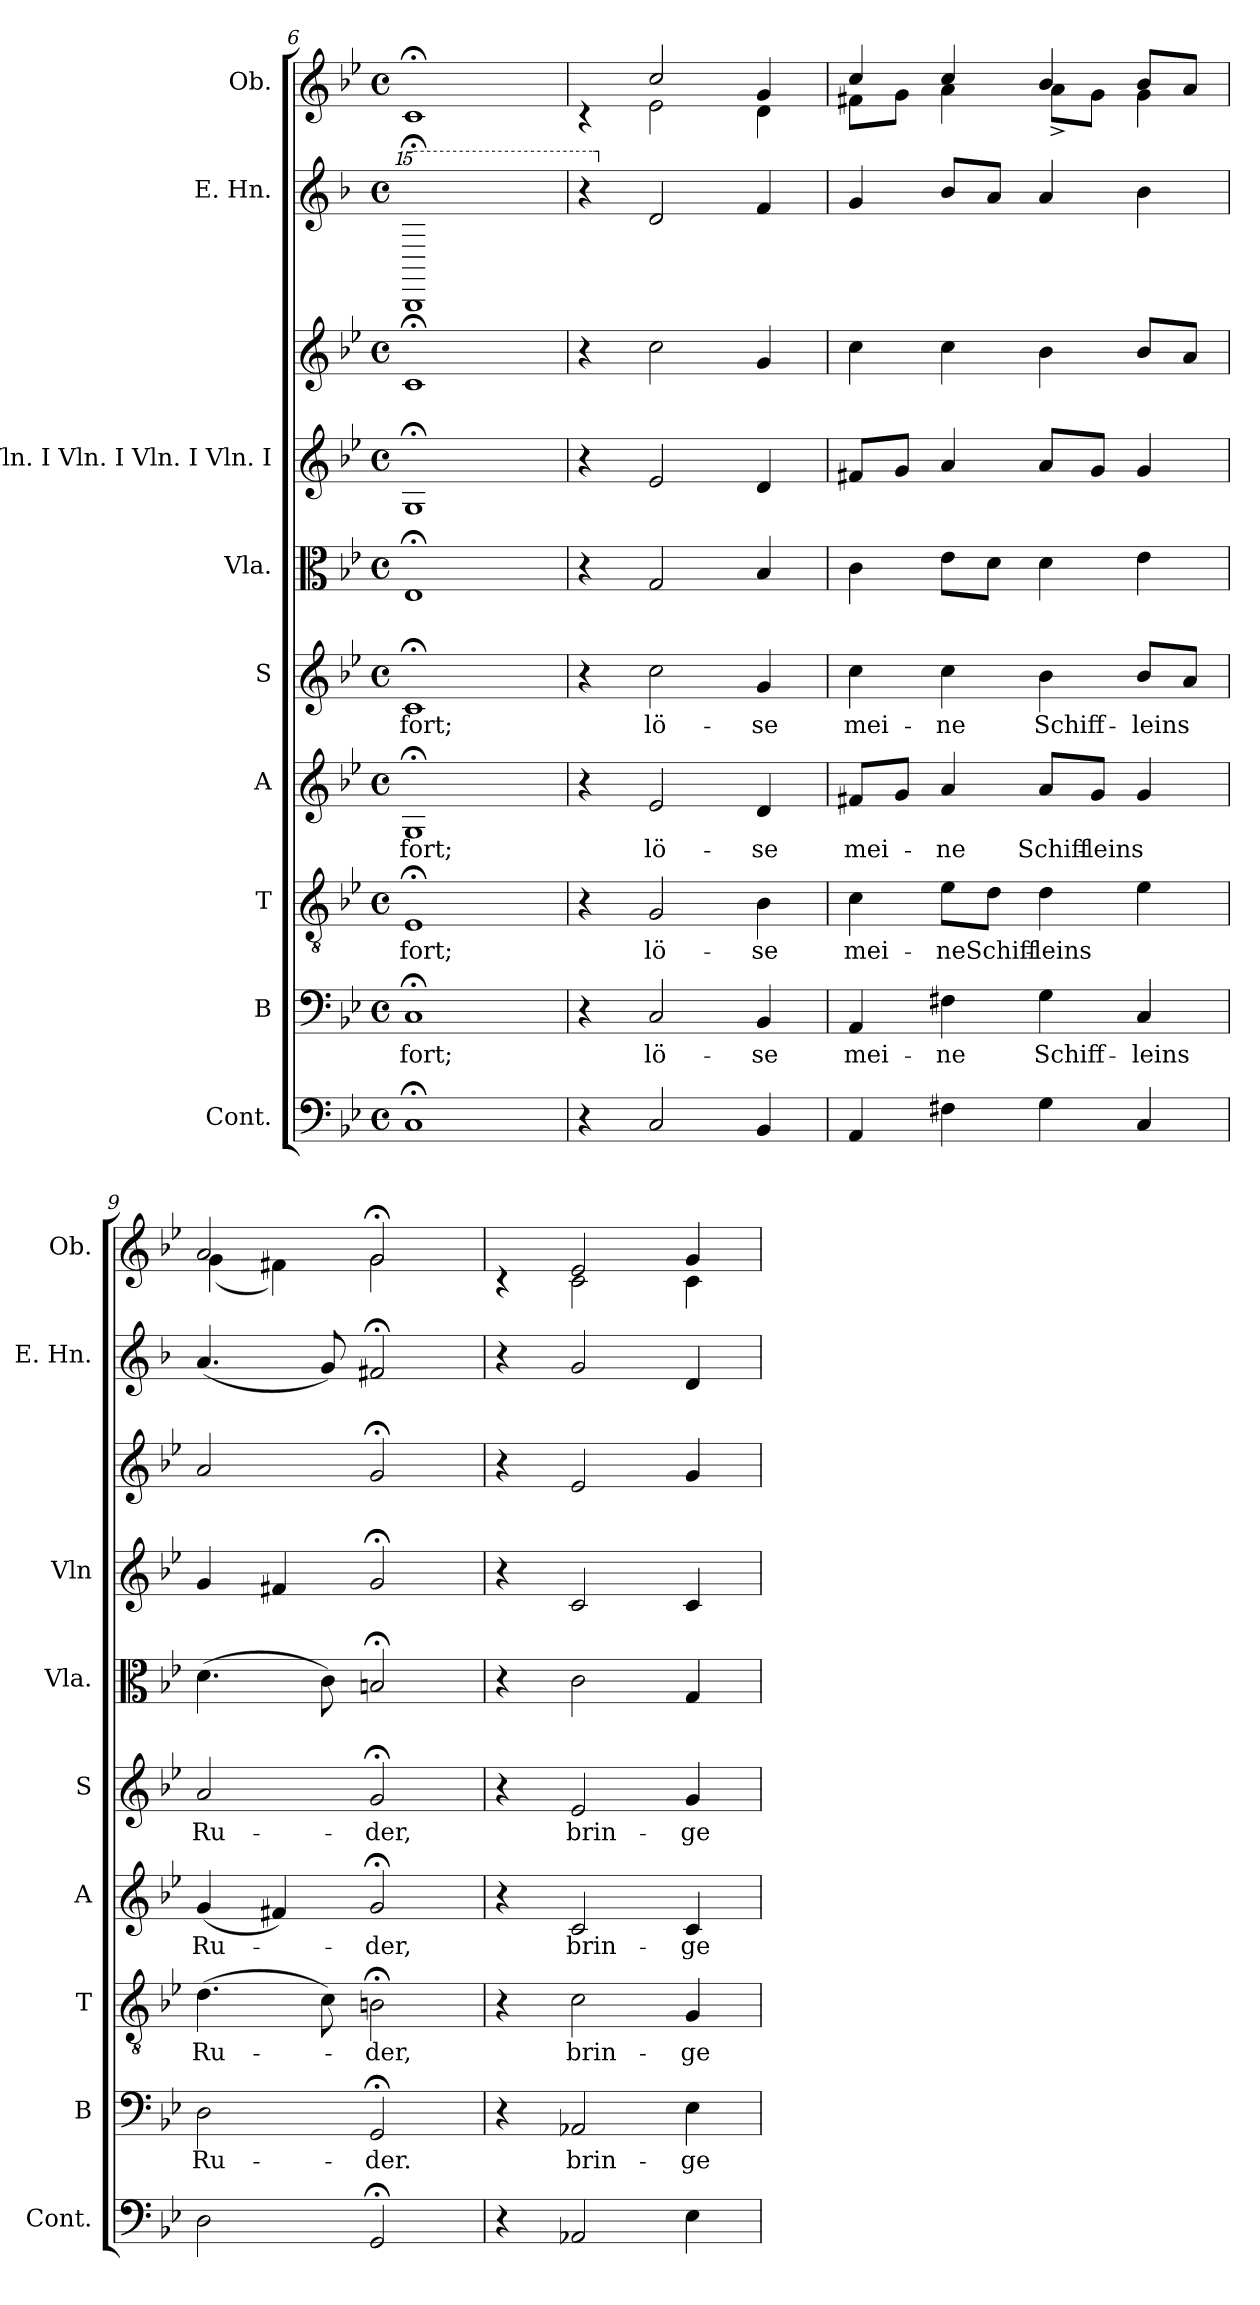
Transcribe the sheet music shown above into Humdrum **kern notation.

**kern	**kern	**text	**kern	**text	**kern	**text	**kern	**text	**kern	**kern	**kern	**kern	**kern
*part9	*part8	*part8	*part7	*part7	*part6	*part6	*part5	*part5	*part4	*part3	*part3	*part2	*part1
*staff10	*staff9	*staff9	*staff8	*staff8	*staff7	*staff7	*staff6	*staff6	*staff5	*staff4	*staff3	*staff2	*staff1
*I"Cont.	*I"B	*	*I"T	*	*I"A	*	*I"S	*	*I"Vla.	*I"Vln. I Vln. I Vln. I Vln. I	*	*I"E. Hn.	*I"Ob.
*I'Cont.	*I'B	*	*I'T	*	*I'A	*	*I'S	*	*I'Vla.	*I'Vln	*	*I'E. Hn.	*I'Ob.
*clefF4	*clefF4	*	*clefGv2	*	*clefG2	*	*clefG2	*	*clefC3	*clefG2	*clefG2	*clefG2	*clefG2
*	*	*	*	*	*	*	*	*	*	*	*	*ITrd-3c-5	*
*k[b-e-]	*k[b-e-]	*	*k[b-e-]	*	*k[b-e-]	*	*k[b-e-]	*	*k[b-e-]	*k[b-e-]	*k[b-e-]	*k[b-e-]	*k[b-e-]
*B-:	*B-:	*	*B-:	*	*B-:	*	*B-:	*	*B-:	*B-:	*B-:	*B-:	*B-:
*M4/4	*M4/4	*	*M4/4	*	*M4/4	*	*M4/4	*	*M4/4	*M4/4	*M4/4	*M4/4	*M4/4
*met(c)	*met(c)	*	*met(c)	*	*met(c)	*	*met(c)	*	*met(c)	*met(c)	*met(c)	*met(c)	*met(c)
=6	=6	=6	=6	=6	=6	=6	=6	=6	=6	=6	=6	=6	=6
!	!	!LO:LY:b	!	!LO:LY:b	!	!LO:LY:b	!	!LO:LY:b	!	!	!	!	!
*	*	*	*	*	*	*	*	*	*	*	*	*15ma	*
1C;	1C;	fort;	1E-;	fort;	1G;	fort;	1c;	fort;	1E-;	1G;	1c;	1e-;	1c;
!!LO:PB:g=z
=7	=7	=7	=7	=7	=7	=7	=7	=7	=7	=7	=7	=7	=7
*	*	*	*	*	*	*	*	*	*	*	*	*	*^
4r	4r	.	4r	.	4r	.	4r	.	4r	4r	4r	4r	4ryy	4rc
!	!	!LO:LY:b	!	!LO:LY:b	!	!LO:LY:b	!	!LO:LY:b	!	!	!	!	!	!
*	*	*	*	*	*	*	*	*	*	*	*	*X15ma	*	*
2C/	2C/	lö-	2G/	lö-	2e-/	lö-	2cc\	lö-	2G/	2e-/	2cc\	2g/	2cc/	2e-\
!	!	!LO:LY:b	!	!LO:LY:b	!	!LO:LY:b	!	!LO:LY:b	!	!	!	!	!	!
4BB-/	4BB-/	-se	4B-\	-se	4d/	-se	4g/	-se	4B-/	4d/	4g/	4b-/	4g/	4d\
=8	=8	=8	=8	=8	=8	=8	=8	=8	=8	=8	=8	=8	=8	=8
!	!	!LO:LY:b	!	!LO:LY:b	!	!LO:LY:b	!	!LO:LY:b	!	!	!	!	!	!
4AA/	4AA/	mei-	4c\	mei-	8f#X/L	mei-	4cc\	mei-	4c\	8f#X/L	4cc\	4cc/	4cc/	8f#X\L
.	.	.	.	.	8g/J	.	.	.	.	8g/J	.	.	.	8g\J
!	!	!LO:LY:b	!	!LO:LY:b	!	!LO:LY:b	!	!LO:LY:b	!	!	!	!	!	!
4F#X\	4F#X\	-ne	8e-\L	-ne	4a/	-ne	4cc\	-ne	8e-\L	4a/	4cc\	8ee-/L	4cc/	4a\
!	!	!	!	!LO:LY:b	!	!	!	!	!	!	!	!	!	!
.	.	.	8d\J	Schiff-	.	.	.	.	8d\J	.	.	8dd/J	.	.
!	!	!LO:LY:b	!	!LO:LY:b	!	!LO:LY:b	!	!LO:LY:b	!	!	!	!	!	!
4G\	4G\	Schiff-	4d\	-leins	8a/L	Schiff-	4b-\	Schiff-	4d\	8a/L	4b-\	4dd/	4b-/	8a^<\L
!	!	!	!	!	!	!LO:LY:b	!	!	!	!	!	!	!	!
.	.	.	.	.	8g/J	-leins	.	.	.	8g/J	.	.	.	8g\J
!	!	!LO:LY:b:rj	!	!	!	!	!	!LO:LY:b:rj	!	!	!	!	!	!
4C/	4C/	-leins	4e-\	.	4g/	.	8b-/L	-leins	4e-\	4g/	8b-/L	4ee-\	8b-/L	4g\
.	.	.	.	.	.	.	8a/J	.	.	.	8a/J	.	8a/J	.
=9	=9	=9	=9	=9	=9	=9	=9	=9	=9	=9	=9	=9	=9	=9
!	!	!LO:LY:b	!	!LO:LY:b	!	!LO:LY:b	!	!LO:LY:b	!	!	!	!	!	!
2D\	2D\	Ru-	(>4.d\	Ru-	(<4g/	Ru-	2a/	Ru-	(>4.d\	4g/	2a/	(<4.dd/	2a/	(<4g\
.	.	.	.	.	4f#X/)	.	.	.	.	4f#X/	.	.	.	4f#X\)
.	.	.	8c\)	.	.	.	.	.	8c\)	.	.	8cc/)	.	.
!	!	!LO:LY:b	!	!LO:LY:b	!	!LO:LY:b	!	!LO:LY:b	!	!	!	!	!	!
2GG;/	2GG;/	-der.	2Bn;<\	-der,	2g;/	-der,	2g;/	-der,	2Bn;/	2g;/	2g;/	2bn;/	2g;</	2g\
=10	=10	=10	=10	=10	=10	=10	=10	=10	=10	=10	=10	=10	=10	=10
4r	4r	.	4r	.	4r	.	4r	.	4r	4r	4r	4r	4ryy	4rc
!	!	!LO:LY:b	!	!LO:LY:b	!	!LO:LY:b	!	!LO:LY:b	!	!	!	!	!	!
2AA-X/	2AA-X/	brin-	2c\	brin-	2c/	brin-	2e-/	brin-	2c\	2c/	2e-/	2cc/	2e-/	2c\
!	!	!LO:LY:b	!	!LO:LY:b	!	!LO:LY:b	!	!LO:LY:b	!	!	!	!	!	!
4E-\	4E-\	-ge	4G/	-ge-	4c/	-ge	4g/	-ge	4G/	4c/	4g/	4g/	4g/	4c\
*	*	*	*	*	*	*	*	*	*	*	*	*	*v	*v
=	=	=	=	=	=	=	=	=	=	=	=	=	=
*-	*-	*-	*-	*-	*-	*-	*-	*-	*-	*-	*-	*-	*-
